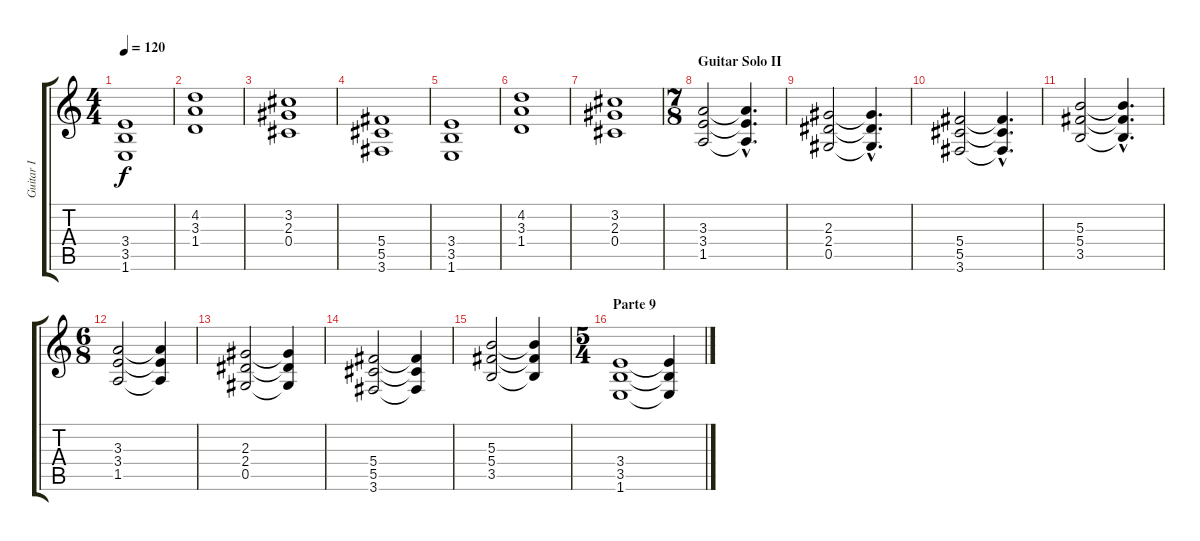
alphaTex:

\track ("Guitar I" "Guitar I") {instrument distortionguitar}
\staff {score tabs}
\tuning (Eb4 Bb3 Gb3 Db3 Ab2 Eb2) {hide}
\ts (4 4)
\tempo 120
\clef g2
\ks c
(3.4 3.5 1.6).1{dy f} |
(4.2 3.3 1.4).1 |
(3.2 2.3 0.4).1 |
(5.4 5.5 3.6).1 |
(3.4 3.5 1.6).1 |
(4.2 3.3 1.4).1 |
(3.2 2.3 0.4).1 |
\ts (7 8)
\section ("" "Guitar Solo II")
(3.3 3.4 1.5).2 (3.3{hac t} 3.4{hac t} 1.5{hac t}).4{d} |
(2.3 2.4 0.5).2 (2.3{hac t} 2.4{hac t} 0.5{hac t}).4{d} |
(5.4 5.5 3.6).2 (5.4{hac t} 5.5{hac t} 3.6{hac t}).4{d} |
(5.3 5.4 3.5).2 (5.3{hac t} 5.4{hac t} 3.5{hac t}).4{d} |
\ts (6 8)
(3.3 3.4 1.5).2 (3.3{t} 3.4{t} 1.5{t}).4 |
(2.3 2.4 0.5).2 (2.3{t} 2.4{t} 0.5{t}).4 |
(5.4 5.5 3.6).2 (5.4{t} 5.5{t} 3.6{t}).4 |
(5.3 5.4 3.5).2 (5.3{t} 5.4{t} 3.5{t}).4 |
\ts (5 4)
\section ("" "Parte 9 ")
(3.4 3.5 1.6).1 (3.4{t} 3.5{t} 1.6{t}).4
